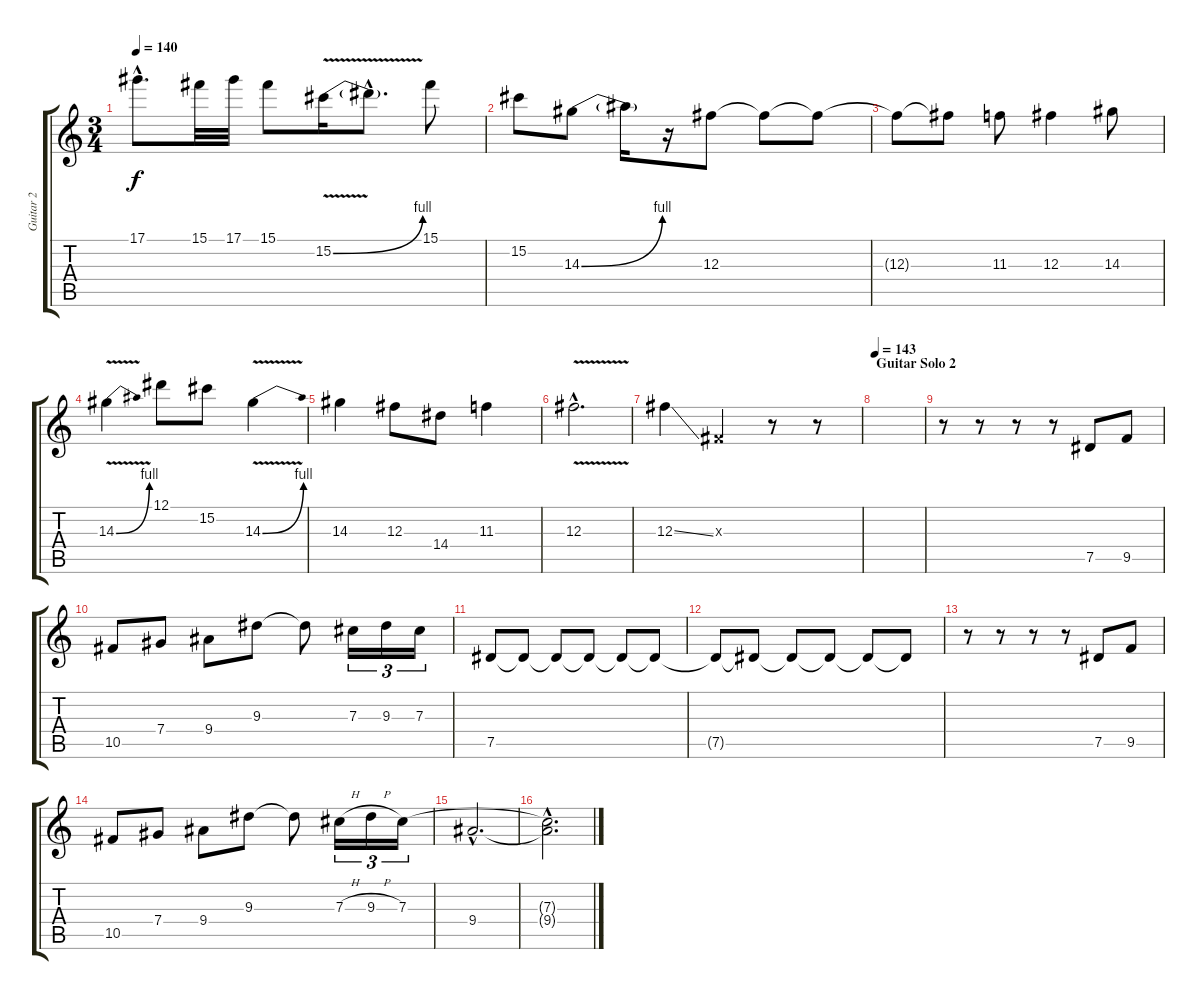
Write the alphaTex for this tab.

\track ("Guitar 2" "Guitar 2") {instrument overdrivenguitar}
\staff {score tabs}
\tuning (Eb4 Bb3 Gb3 Db3 Ab2 Eb2) {hide}
\ts (3 4)
\tempo 140
\clef g2
\ks c
17.1{hac}.8{d dy f} 15.1.32 17.1.32 15.1.8 15.2{be (bend 0 0 60 4) v}.16 15.2{hac t}.8{d} 15.1.8 |
15.2.8 14.3{be (bend 0 0 60 4)}.8 14.3{t}.16 r.16 12.3.8 12.3{t}.8 12.3{t}.8 |
12.3{t}.8 12.3{t}.8 11.3.8 12.3.4 14.3.8 |
14.3{be (bend 0 0 60 4) v}.4 12.1.8 15.2.8 14.3{be (bend 0 0 60 4) v}.4 |
14.3.4 12.3.8 14.4.8 11.3.4 |
12.3{v hac}.2{d} |
12.3{ss}.4 0.3{x}.4 r.8 r.8 |
\section ("" "Guitar Solo 2")
\tempo 143
|
r.8 r.8 r.8 r.8 7.5.8 9.5.8 |
10.5.8 7.4.8 9.4.8 9.3.8 9.3{t}.8 7.3.16{tu (3 2)} 9.3.16{tu (3 2)} 7.3.16{tu (3 2)} |
7.5.8 7.5{t}.8 7.5{t}.8 7.5{t}.8 7.5{t}.8 7.5{t}.8 |
7.5{t}.8 7.5{t}.8 7.5{t}.8 7.5{t}.8 7.5{t}.8 7.5{t}.8 |
r.8 r.8 r.8 r.8 7.5.8 9.5.8 |
10.5.8 7.4.8 9.4.8 9.3.8 9.3{t}.8 7.3{h}.16{tu (3 2)} 9.3{h}.16{tu (3 2)} 7.3.16{tu (3 2)} |
9.4{hac}.2{d} |
(7.3{hac t} 9.4{hac t}).2{d}
